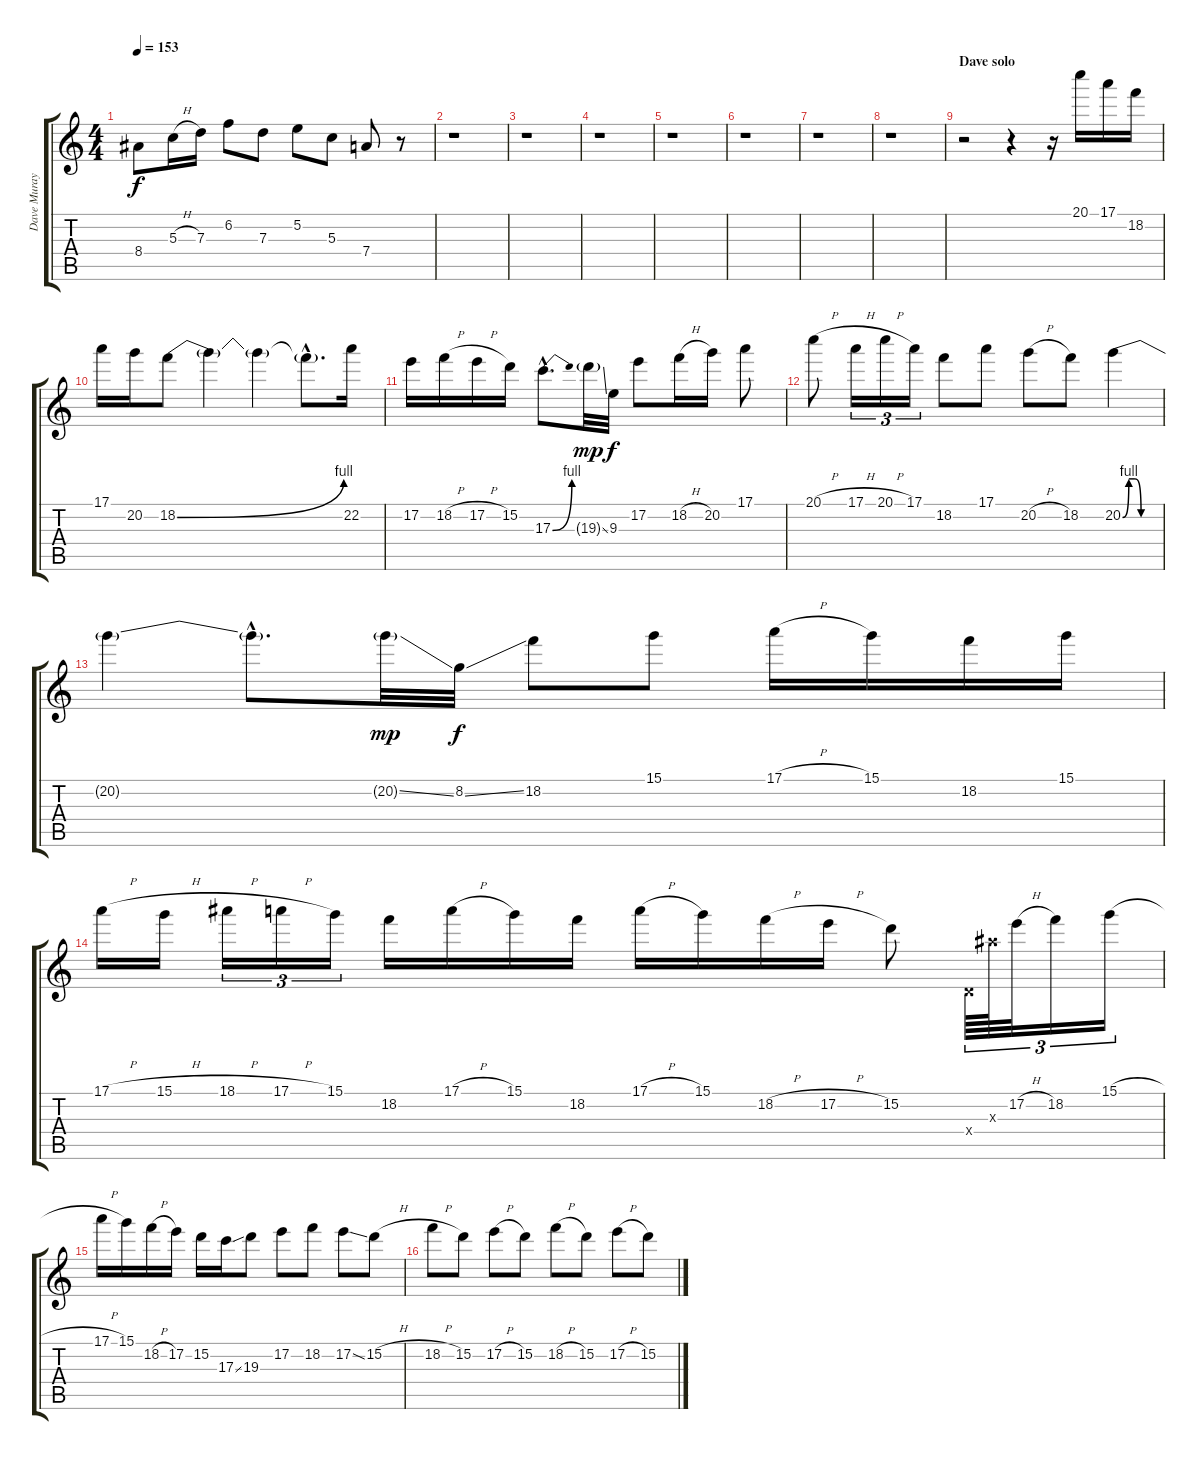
\track ("Dave Muray" "Dave Muray") {instrument distortionguitar}
\staff {score tabs}
\tuning (E4 B3 G3 D3 A2 E2) {hide}
\ts (4 4)
\tempo 153
\clef g2
\ks c
8.4{t}.8{dy f} 5.3{h}.16 7.3.16 6.2.8 7.3.8 5.2.8 5.3.8 7.4.8 r.8 |
r.1 |
r.1 |
r.1 |
r.1 |
r.1 |
r.1 |
r.1 |
\section ("" "Dave solo")
r.2 r.4 r.16 20.1.16 17.1.16 18.2.16 |
17.1.16 20.2.16 18.2{be (bend 0 0 60 4)}.8 18.2{t}.4 18.2{t}.4 18.2{hac t}.8{d} 22.2.16 |
17.2.16 18.2{h}.16 17.2{h}.16 15.2.16 17.3{be (bend 0 0 60 4) hac}.8{d} 19.3{ss g}.32{dy mp} 9.3.32{dy f} 17.2.8 18.2{h}.16 20.2.16 17.1.8 |
20.1{h}.8 17.1{h}.16{tu (3 2)} 20.1{h}.16{tu (3 2)} 17.1.16{tu (3 2)} 18.2.8 17.1.8 20.2{h}.8 18.2.8 20.2{be (custom 0 0 10 4 20 4 30 0 60 0)}.4 |
20.2{t}.4 20.2{hac t}.8{d} 20.2{ss g}.32{dy mp} 8.2{ss}.32{dy f} 18.2.8 15.1.8 17.1{h}.16 15.1.16 18.2.16 15.1.16 |
17.1{h}.16 15.1{h}.16 18.1{h}.16{tu (3 2)} 17.1{h}.16{tu (3 2)} 15.1.16{tu (3 2)} 18.2.16 17.1{h}.16 15.1.16 18.2.16 17.1{h}.16 15.1.16 18.2{h}.16 17.2{h}.16 15.2.8 0.4{x}.64{tu (3 2)} 15.3{x}.64{tu (3 2)} 17.2{h}.32{tu (3 2)} 18.2.16{tu (3 2)} 15.1{h}.16{tu (3 2)} |
17.1{h}.16 15.1.16 18.2{h}.16 17.2.16 15.2.16 17.3{ss}.16 19.3.8 17.2.8 18.2.8 17.2{ss}.8 15.2{h}.8 |
18.2{h}.8 15.2.8 17.2{h}.8 15.2.8 18.2{h}.8 15.2.8 17.2{h}.8 15.2.8
